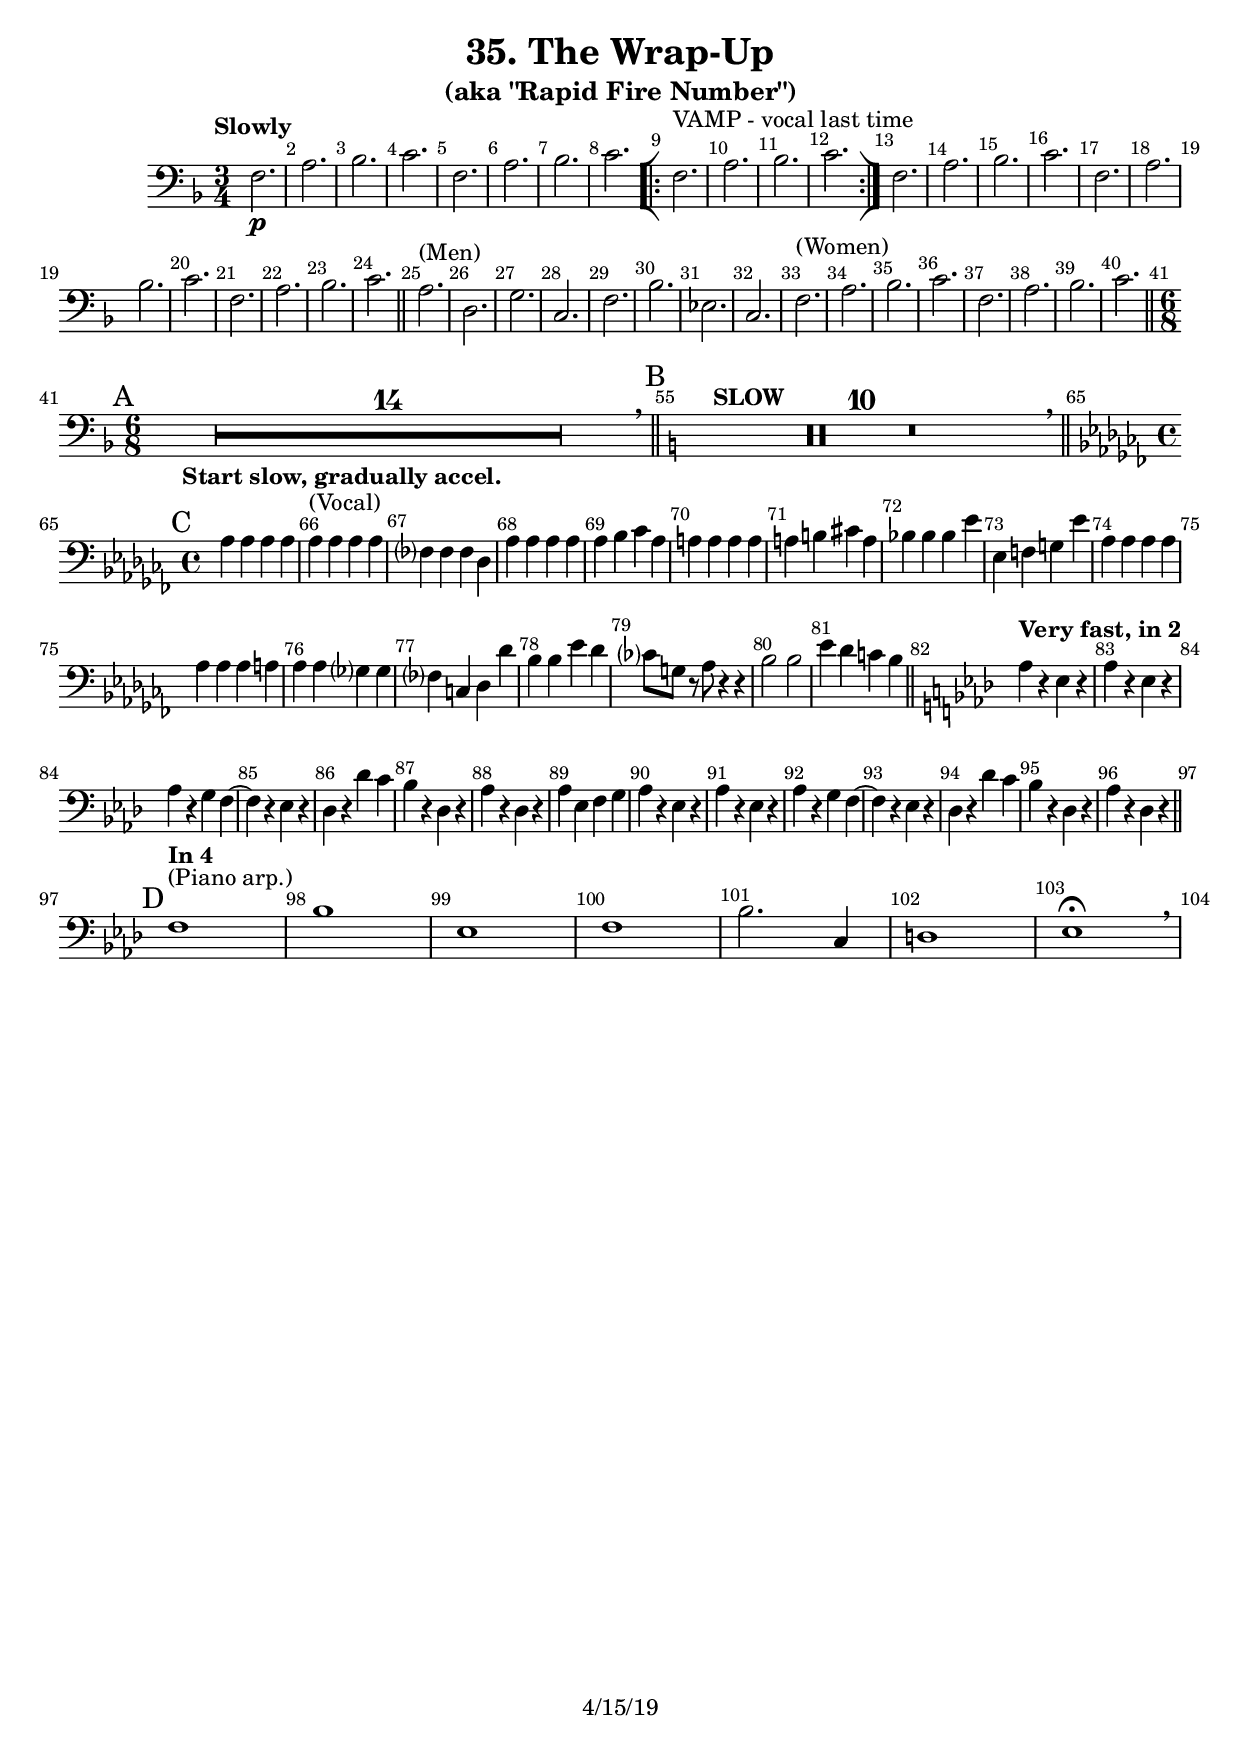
\header {
  title = "35. The Wrap-Up"
  subtitle = "(aka \"Rapid Fire Number\")"
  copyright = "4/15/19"
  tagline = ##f
}

global = {
  \key f \major
  \time 3/4
  \clef bass
  \tempo "Slowly"
  \compressFullBarRests
  \override Score.BarNumber.break-visibility = ##(#t #t #t)
}

\relative c {
  \global
  f2.\p a bes c f, a bes c \bar "[|:" <>^"VAMP - vocal last time" f, a bes c \bar ":|]" \repeat unfold 3 { f, a bes c }\bar "||" <>^"(Men)" a d, g c, f bes es, c <>^"(Women)" f a bes c f, a bes c \bar "||" \break
  \mark "A" \time 6/8 R2.*14 \breathe \bar "||"
  \mark "B" \tempo "SLOW" \key a \minor R2.*10 \breathe \bar "||" \break
  \mark "C" \time 4/4 \tempo "Start slow, gradually accel." \key as \minor
     as4 as as as <>^"(Vocal)" as as as as fes? fes fes des as' as as as as bes ces as a a a a a b cis a bes! bes bes es es, f g es'
     as, as as as as as as a as as ges? ges fes? c des des' bes bes es des ces?8 g r as r4 r bes2 bes es4 des c bes \bar "||"
     \key as \major \tempo "Very fast, in 2" \repeat unfold 2 { as r es r } as r g f ~ f r es r des r des' c bes r des, r as' r des, r as' es f g
     \repeat unfold 2 { as r es r } as r g f ~ f r es r des r des' c bes r des, r as' r des, r \bar "||" \break
  \mark "D" \tempo "In 4" f1^"(Piano arp.)" bes es, f bes2. c,4 d1 es\fermata \breathe
}